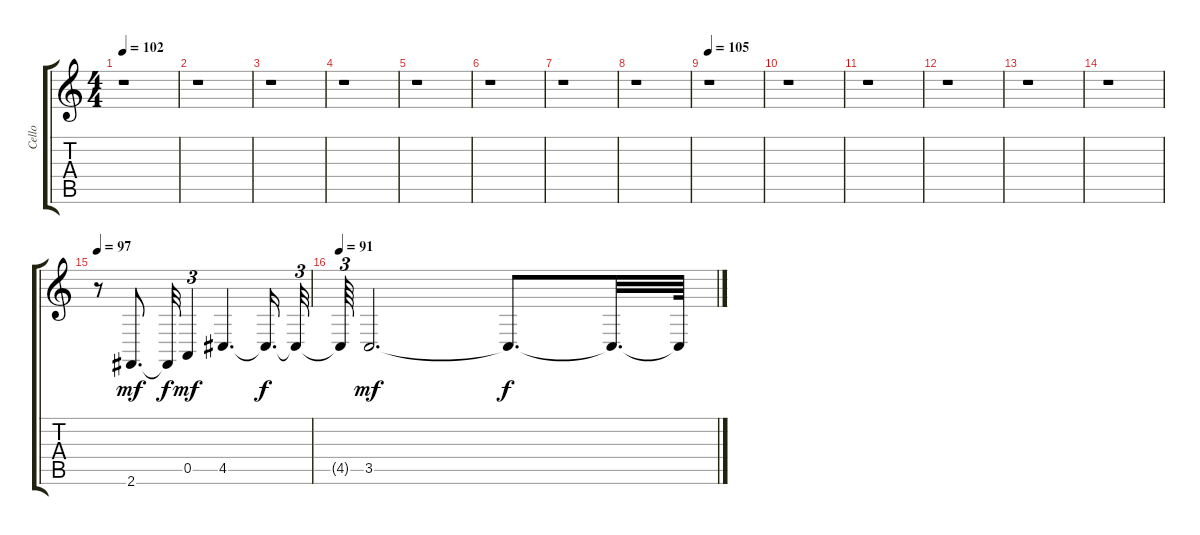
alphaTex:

\track ("Cello" "Cello") {instrument cello}
\staff {score tabs}
\tuning (E4 B3 G3 D3 A2 E2) {hide}
\ts (4 4)
\tempo 102
\clef g2
\ks c
r.1{dy mf} |
r.1 |
r.1 |
r.1 |
r.1 |
r.1 |
r.1 |
r.1 |
\tempo 105
r.1 |
r.1 |
r.1 |
r.1 |
r.1 |
r.1 |
\tempo 97
r.8 2.6.8{d} 2.6{t}.32{dy f} 0.5.4{tu (3 2) dy mf} 4.5.4{d} 4.5{t}.16{d dy f} 4.5{t}.32{tu (3 2)} |
\tempo 91
4.5{t}.64{tu (3 2)} 3.5.2{d dy mf} 3.5{t}.8{d dy f} 3.5{t}.32{d} 3.5{t}.64
